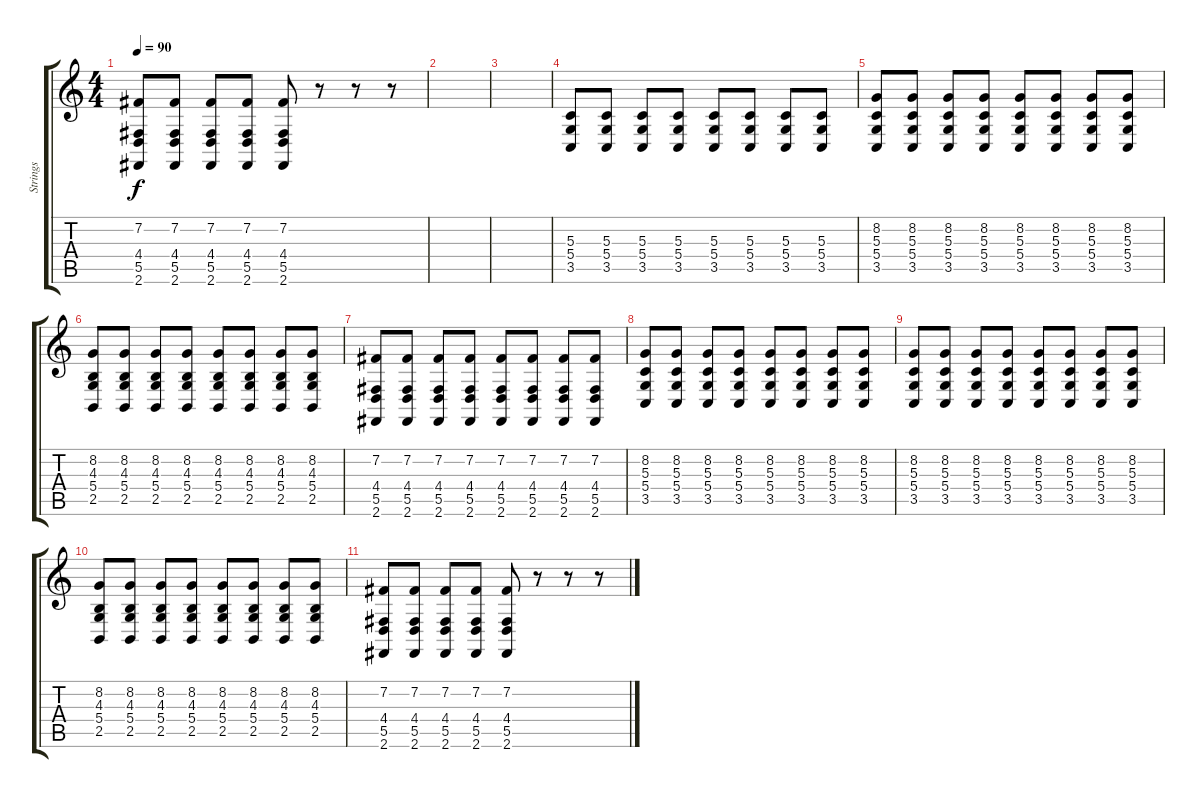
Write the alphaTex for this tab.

\track ("Strings" "Strings") {instrument stringensemble1}
\staff {score tabs}
\tuning (E4 B3 G3 D3 A2 E2) {hide}
\ts (4 4)
\tempo 90
\clef g2
\ks c
(7.2 4.4 5.5 2.6).8{dy f} (7.2 4.4 5.5 2.6).8 (7.2 4.4 5.5 2.6).8 (7.2 4.4 5.5 2.6).8 (7.2 4.4 5.5 2.6).8 r.8 r.8 r.8 |
|
|
(5.3 5.4 3.5).8{volume 9} (5.3 5.4 3.5).8 (5.3 5.4 3.5).8 (5.3 5.4 3.5).8 (5.3 5.4 3.5).8 (5.3 5.4 3.5).8 (5.3 5.4 3.5).8 (5.3 5.4 3.5).8 |
(8.2 5.3 5.4 3.5).8 (8.2 5.3 5.4 3.5).8 (8.2 5.3 5.4 3.5).8 (8.2 5.3 5.4 3.5).8 (8.2 5.3 5.4 3.5).8 (8.2 5.3 5.4 3.5).8 (8.2 5.3 5.4 3.5).8 (8.2 5.3 5.4 3.5).8 |
(8.2 4.3 5.4 2.5).8 (8.2 4.3 5.4 2.5).8 (8.2 4.3 5.4 2.5).8 (8.2 4.3 5.4 2.5).8 (8.2 4.3 5.4 2.5).8 (8.2 4.3 5.4 2.5).8 (8.2 4.3 5.4 2.5).8 (8.2 4.3 5.4 2.5).8 |
(7.2 4.4 5.5 2.6).8 (7.2 4.4 5.5 2.6).8 (7.2 4.4 5.5 2.6).8 (7.2 4.4 5.5 2.6).8 (7.2 4.4 5.5 2.6).8 (7.2 4.4 5.5 2.6).8 (7.2 4.4 5.5 2.6).8 (7.2 4.4 5.5 2.6).8 |
(8.2 5.3 5.4 3.5).8 (8.2 5.3 5.4 3.5).8 (8.2 5.3 5.4 3.5).8 (8.2 5.3 5.4 3.5).8 (8.2 5.3 5.4 3.5).8 (8.2 5.3 5.4 3.5).8 (8.2 5.3 5.4 3.5).8 (8.2 5.3 5.4 3.5).8 |
(8.2 5.3 5.4 3.5).8 (8.2 5.3 5.4 3.5).8 (8.2 5.3 5.4 3.5).8 (8.2 5.3 5.4 3.5).8 (8.2 5.3 5.4 3.5).8 (8.2 5.3 5.4 3.5).8 (8.2 5.3 5.4 3.5).8 (8.2 5.3 5.4 3.5).8 |
(8.2 4.3 5.4 2.5).8 (8.2 4.3 5.4 2.5).8 (8.2 4.3 5.4 2.5).8 (8.2 4.3 5.4 2.5).8 (8.2 4.3 5.4 2.5).8 (8.2 4.3 5.4 2.5).8 (8.2 4.3 5.4 2.5).8 (8.2 4.3 5.4 2.5).8 |
(7.2 4.4 5.5 2.6).8 (7.2 4.4 5.5 2.6).8 (7.2 4.4 5.5 2.6).8 (7.2 4.4 5.5 2.6).8 (7.2 4.4 5.5 2.6).8 r.8 r.8 r.8
